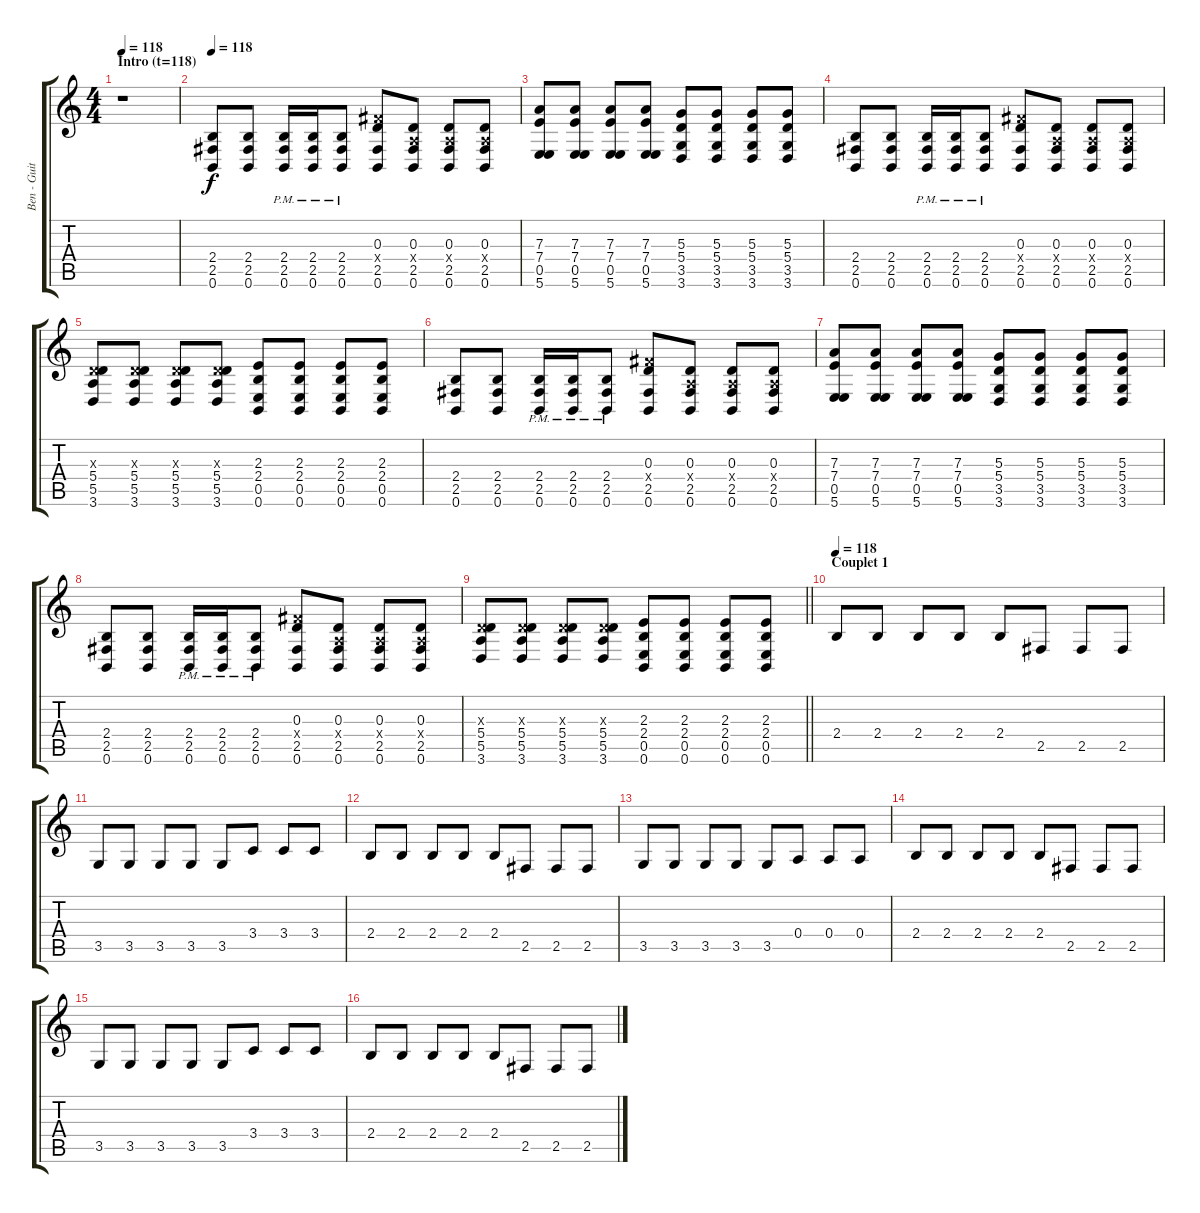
\track ("Ben - Guitare" "Ben - Guit") {instrument distortionguitar}
\staff {score tabs}
\tuning (B3 Gb3 D3 A2 E2 B1) {hide}
\ts (4 4)
\section ("" "Intro (t=118)")
\tempo 118
\clef g2
\ks c
r.1{dy f instrument distortionguitar} |
\tempo 118
(2.4 2.5 0.6).8{volume 10 balance 2 instrument distortionguitar} (2.4 2.5 0.6).8 (2.4{pm} 2.5{pm} 0.6{pm}).16 (2.4{pm} 2.5{pm} 0.6{pm}).16 (2.4{pm} 2.5{pm} 0.6{pm}).8 (0.3 9.4{x} 2.5 0.6).8 (0.3 0.4{x} 2.5 0.6).8 (0.3 0.4{x} 2.5 0.6).8 (0.3 0.4{x} 2.5 0.6).8 |
(7.3 7.4 0.5 5.6).8 (7.3 7.4 0.5 5.6).8 (7.3 7.4 0.5 5.6).8 (7.3 7.4 0.5 5.6).8 (5.3 5.4 3.5 3.6).8 (5.3 5.4 3.5 3.6).8 (5.3 5.4 3.5 3.6).8 (5.3 5.4 3.5 3.6).8 |
(2.4 2.5 0.6).8 (2.4 2.5 0.6).8 (2.4{pm} 2.5{pm} 0.6{pm}).16 (2.4{pm} 2.5{pm} 0.6{pm}).16 (2.4{pm} 2.5{pm} 0.6{pm}).8 (0.3 9.4{x} 2.5 0.6).8 (0.3 0.4{x} 2.5 0.6).8 (0.3 0.4{x} 2.5 0.6).8 (0.3 0.4{x} 2.5 0.6).8 |
(0.3{x} 5.4 5.5 3.6).8 (0.3{x} 5.4 5.5 3.6).8 (0.3{x} 5.4 5.5 3.6).8 (0.3{x} 5.4 5.5 3.6).8 (2.3 2.4 0.5 0.6).8 (2.3 2.4 0.5 0.6).8 (2.3 2.4 0.5 0.6).8 (2.3 2.4 0.5 0.6).8 |
(2.4 2.5 0.6).8 (2.4 2.5 0.6).8 (2.4{pm} 2.5{pm} 0.6{pm}).16 (2.4{pm} 2.5{pm} 0.6{pm}).16 (2.4{pm} 2.5{pm} 0.6{pm}).8 (0.3 9.4{x} 2.5 0.6).8 (0.3 0.4{x} 2.5 0.6).8 (0.3 0.4{x} 2.5 0.6).8 (0.3 0.4{x} 2.5 0.6).8 |
(7.3 7.4 0.5 5.6).8 (7.3 7.4 0.5 5.6).8 (7.3 7.4 0.5 5.6).8 (7.3 7.4 0.5 5.6).8 (5.3 5.4 3.5 3.6).8 (5.3 5.4 3.5 3.6).8 (5.3 5.4 3.5 3.6).8 (5.3 5.4 3.5 3.6).8 |
(2.4 2.5 0.6).8 (2.4 2.5 0.6).8 (2.4{pm} 2.5{pm} 0.6{pm}).16 (2.4{pm} 2.5{pm} 0.6{pm}).16 (2.4{pm} 2.5{pm} 0.6{pm}).8 (0.3 9.4{x} 2.5 0.6).8 (0.3 0.4{x} 2.5 0.6).8 (0.3 0.4{x} 2.5 0.6).8 (0.3 0.4{x} 2.5 0.6).8 |
\barLineRight lightlight
(0.3{x} 5.4 5.5 3.6).8 (0.3{x} 5.4 5.5 3.6).8 (0.3{x} 5.4 5.5 3.6).8 (0.3{x} 5.4 5.5 3.6).8 (2.3 2.4 0.5 0.6).8 (2.3 2.4 0.5 0.6).8 (2.3 2.4 0.5 0.6).8 (2.3 2.4 0.5 0.6).8 |
\section ("" "Couplet 1")
\tempo 118
2.4.8{volume 10 balance 2 instrument distortionguitar} 2.4.8 2.4.8 2.4.8 2.4.8 2.5.8 2.5.8 2.5.8 |
3.5.8 3.5.8 3.5.8 3.5.8 3.5.8 3.4.8 3.4.8 3.4.8 |
2.4.8 2.4.8 2.4.8 2.4.8 2.4.8 2.5.8 2.5.8 2.5.8 |
3.5.8 3.5.8 3.5.8 3.5.8 3.5.8 0.4.8 0.4.8 0.4.8 |
2.4.8 2.4.8 2.4.8 2.4.8 2.4.8 2.5.8 2.5.8 2.5.8 |
3.5.8 3.5.8 3.5.8 3.5.8 3.5.8 3.4.8 3.4.8 3.4.8 |
2.4.8 2.4.8 2.4.8 2.4.8 2.4.8 2.5.8 2.5.8 2.5.8
